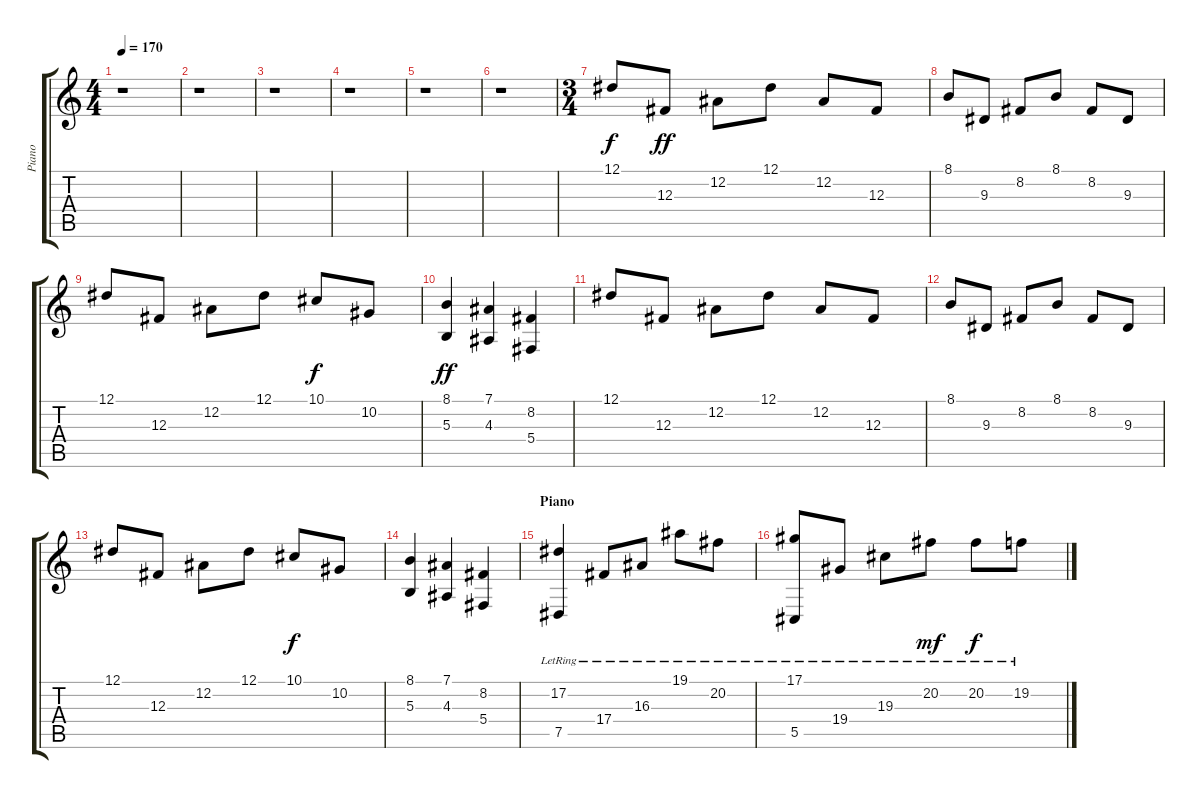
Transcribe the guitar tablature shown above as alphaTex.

\track ("Piano" "Piano") {instrument brightacousticpiano}
\staff {score tabs}
\tuning (Eb4 Bb3 Gb3 Db3 Ab2 Eb2) {hide}
\ts (4 4)
\tempo 170
\clef g2
\ks c
r.1{dy f} |
r.1 |
r.1 |
r.1 |
r.1 |
r.1 |
\ts (3 4)
\section ("" "")
12.1.8{volume 12} 12.3.8{dy ff} 12.2.8 12.1.8 12.2.8 12.3.8 |
8.1.8 9.3.8 8.2.8 8.1.8 8.2.8 9.3.8 |
12.1.8 12.3.8 12.2.8 12.1.8 10.1.8{dy f} 10.2.8 |
(8.1 5.3).4{dy ff} (7.1 4.3).4 (8.2 5.4).4 |
12.1.8 12.3.8 12.2.8 12.1.8 12.2.8 12.3.8 |
8.1.8 9.3.8 8.2.8 8.1.8 8.2.8 9.3.8 |
12.1.8 12.3.8 12.2.8 12.1.8 10.1.8{dy f} 10.2.8 |
(8.1 5.3).4 (7.1 4.3).4 (8.2 5.4).4 |
\section ("" "Piano")
(17.2{lr} 7.5{lr}).4{volume 16} 17.4{lr}.8 16.3{lr}.8 19.1{lr}.8 20.2{lr}.8 |
(17.1{lr} 5.5{lr}).8 19.4{lr}.8 19.3{lr}.8 20.2{lr}.8{dy mf} 20.2{lr}.8{dy f} 19.2{lr}.8
